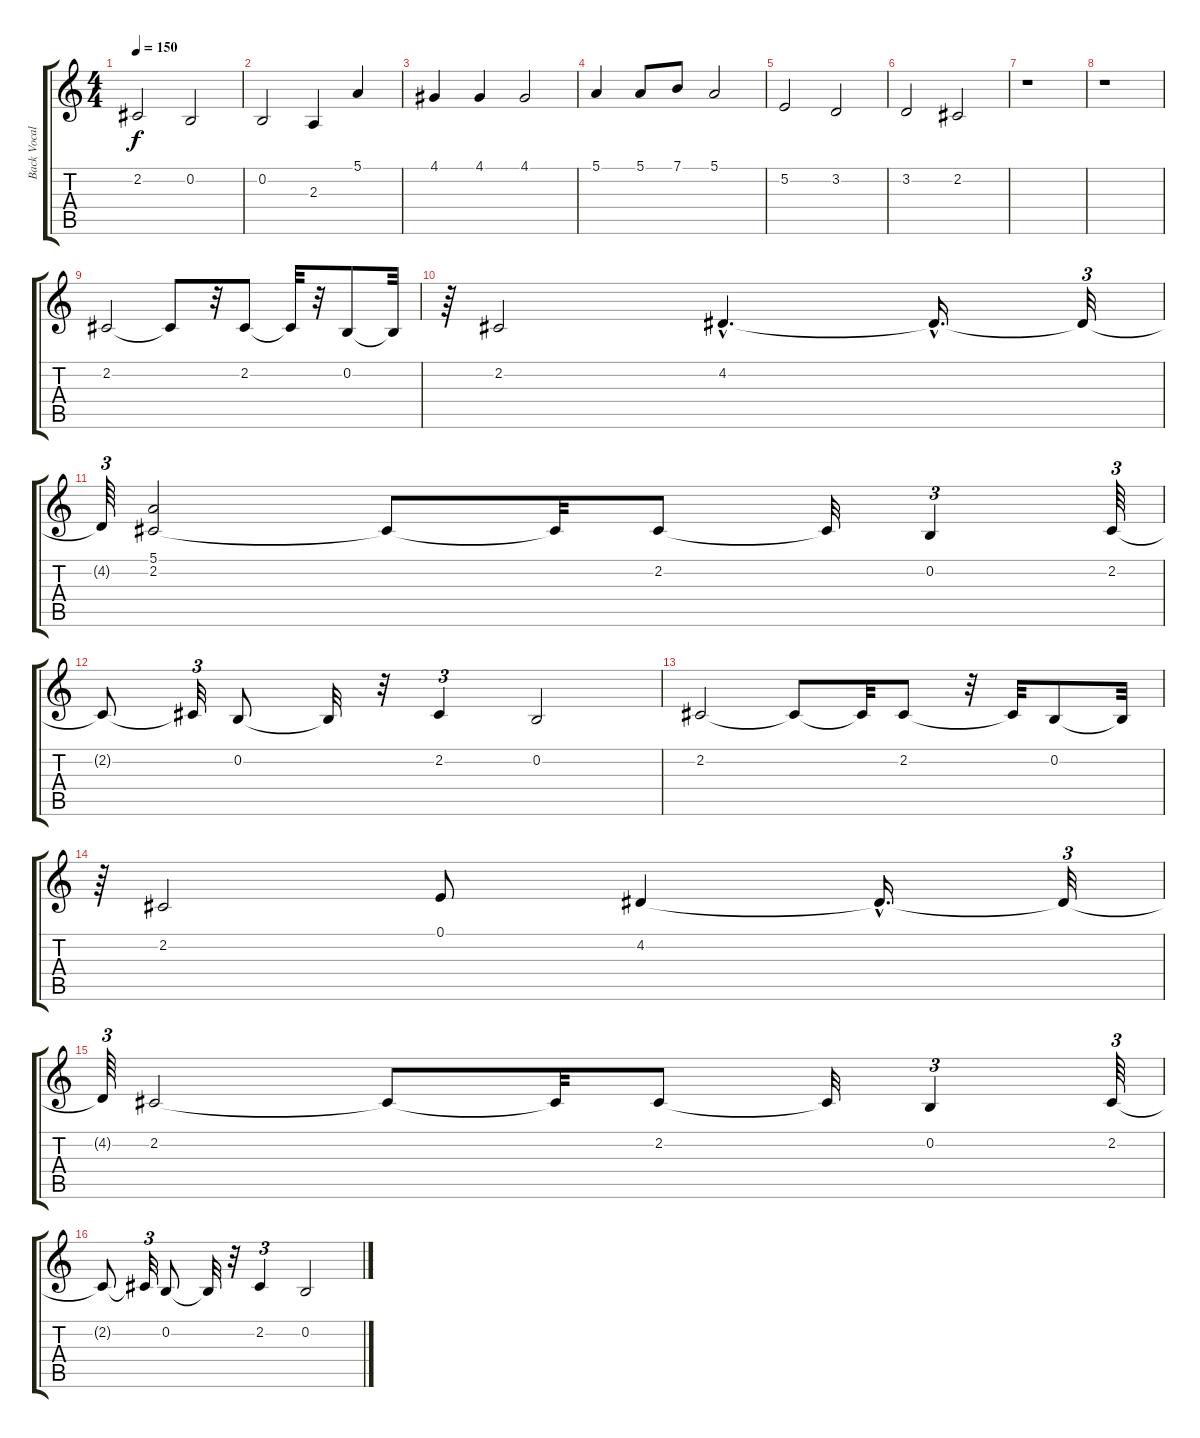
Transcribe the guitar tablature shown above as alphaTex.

\track ("Back Vocals" "Back Vocal") {instrument lead3calliope}
\staff {score tabs}
\tuning (E4 B3 G3 D3 A2 E2) {hide}
\ts (4 4)
\tempo 150
\clef g2
\ks c
2.2.2{dy f} 0.2.2 |
0.2.2 2.3.4 5.1.4 |
4.1.4 4.1.4 4.1.2 |
5.1.4 5.1.8 7.1.8 5.1.2 |
5.2.2 3.2.2 |
3.2.2 2.2.2 |
r.1 |
r.1 |
2.2.2 2.2{t}.8 r.32 2.2.8 2.2{t}.32 r.32 0.2.8 0.2{t}.32 |
r.64{tu (3 2)} 2.2.2 4.2{hac}.4{d} 4.2{hac t}.16{d} 4.2{t}.32{tu (3 2)} |
4.2{t}.64{tu (3 2)} (5.1 2.2).2 2.2{t}.8 2.2{t}.32 2.2.8 2.2{t}.32 0.2.4{tu (3 2)} 2.2.64{tu (3 2)} |
2.2{t}.8 2.2{t}.32{tu (3 2)} 0.2.8 0.2{t}.32 r.32 2.2.4{tu (3 2)} 0.2.2 |
2.2.2 2.2{t}.8 2.2{t}.32 2.2.8 r.32 2.2{t}.32 0.2.8 0.2{t}.32 |
r.64{tu (3 2)} 2.2.2 0.1.8 4.2.4 4.2{hac t}.16{d} 4.2{t}.32{tu (3 2)} |
4.2{t}.64{tu (3 2)} 2.2.2 2.2{t}.8 2.2{t}.32 2.2.8 2.2{t}.32 0.2.4{tu (3 2)} 2.2.64{tu (3 2)} |
2.2{t}.8 2.2{t}.32{tu (3 2)} 0.2.8 0.2{t}.32 r.32 2.2.4{tu (3 2)} 0.2.2
